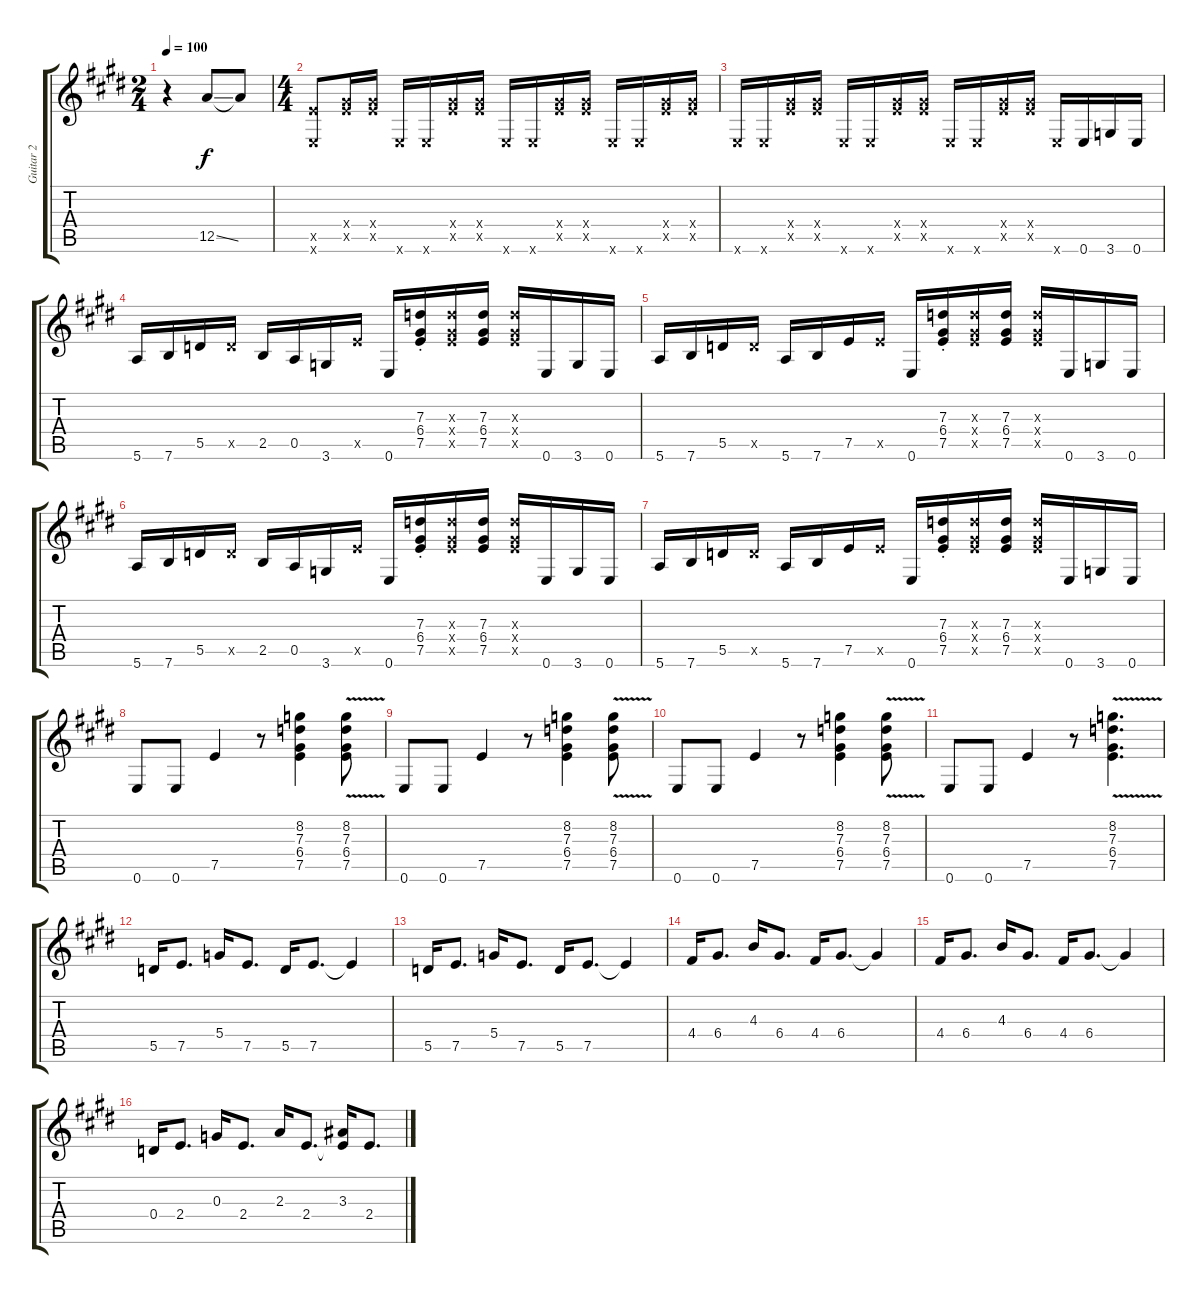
\track ("Guitar 2" "Guitar 2") {instrument distortionguitar}
\staff {score tabs}
\tuning (E4 B3 G3 D3 A2 E2) {hide}
\ts (2 4)
\tempo 100
\clef g2
\ks e
r.4{dy f instrument distortionguitar} 12.5{ss}.8 12.5{t}.8 |
\ts (4 4)
(7.5{x} 0.6{x}).8 (6.4{x} 7.5{x}).16 (6.4{x} 7.5{x}).16 0.6{x}.16 0.6{x}.16 (6.4{x} 7.5{x}).16 (6.4{x} 7.5{x}).16 0.6{x}.16 0.6{x}.16 (6.4{x} 7.5{x}).16 (6.4{x} 7.5{x}).16 0.6{x}.16 0.6{x}.16 (6.4{x} 7.5{x}).16 (6.4{x} 7.5{x}).16 |
0.6{x}.16 0.6{x}.16 (6.4{x} 7.5{x}).16 (6.4{x} 7.5{x}).16 0.6{x}.16 0.6{x}.16 (6.4{x} 7.5{x}).16 (6.4{x} 7.5{x}).16 0.6{x}.16 0.6{x}.16 (6.4{x} 7.5{x}).16 (6.4{x} 7.5{x}).16 0.6{x}.16 0.6.16 3.6.16 0.6.16 |
5.6.16 7.6.16 5.5.16 5.5{x}.16 2.5.16 0.5.16 3.6.16 7.5{x}.16 0.6.16 (7.3 6.4{st} 7.5).16 (7.3{x} 6.4{x} 7.5{x}).16 (7.3 6.4 7.5).16 (7.3{x} 6.4{x} 7.5{x}).16 0.6.16 3.6.16 0.6.16 |
5.6.16 7.6.16 5.5.16 5.5{x}.16 5.6.16 7.6.16 7.5.16 7.5{x}.16 0.6.16 (7.3 6.4{st} 7.5).16 (7.3{x} 6.4{x} 7.5{x}).16 (7.3 6.4 7.5).16 (7.3{x} 6.4{x} 7.5{x}).16 0.6.16 3.6.16 0.6.16 |
5.6.16 7.6.16 5.5.16 5.5{x}.16 2.5.16 0.5.16 3.6.16 7.5{x}.16 0.6.16 (7.3 6.4{st} 7.5).16 (7.3{x} 6.4{x} 7.5{x}).16 (7.3 6.4 7.5).16 (7.3{x} 6.4{x} 7.5{x}).16 0.6.16 3.6.16 0.6.16 |
5.6.16 7.6.16 5.5.16 5.5{x}.16 5.6.16 7.6.16 7.5.16 7.5{x}.16 0.6.16 (7.3 6.4{st} 7.5).16 (7.3{x} 6.4{x} 7.5{x}).16 (7.3 6.4 7.5).16 (7.3{x} 6.4{x} 7.5{x}).16 0.6.16 3.6.16 0.6.16 |
0.6.8 0.6.8 7.5.4 r.8 (8.2 7.3 6.4 7.5).4 (8.2{v} 7.3{v} 6.4 7.5).8 |
0.6.8 0.6.8 7.5.4 r.8 (8.2 7.3 6.4 7.5).4 (8.2{v} 7.3{v} 6.4 7.5).8 |
0.6.8 0.6.8 7.5.4 r.8 (8.2 7.3 6.4 7.5).4 (8.2{v} 7.3{v} 6.4 7.5).8 |
0.6.8 0.6.8 7.5.4 r.8 (8.2{v} 7.3{v} 6.4 7.5).4{d} |
5.5.16 7.5.8{d} 5.4.16 7.5.8{d} 5.5.16 7.5.8{d} 7.5{t}.4 |
5.5.16 7.5.8{d} 5.4.16 7.5.8{d} 5.5.16 7.5.8{d} 7.5{t}.4 |
4.4.16 6.4.8{d} 4.3.16 6.4.8{d} 4.4.16 6.4.8{d} 6.4{t}.4 |
4.4.16 6.4.8{d} 4.3.16 6.4.8{d} 4.4.16 6.4.8{d} 6.4{t}.4 |
0.4.16 2.4.8{d} 0.3.16 2.4.8{d} 2.3.16 2.4.8{d} (3.3 2.4{t}).16 2.4.8{d}
